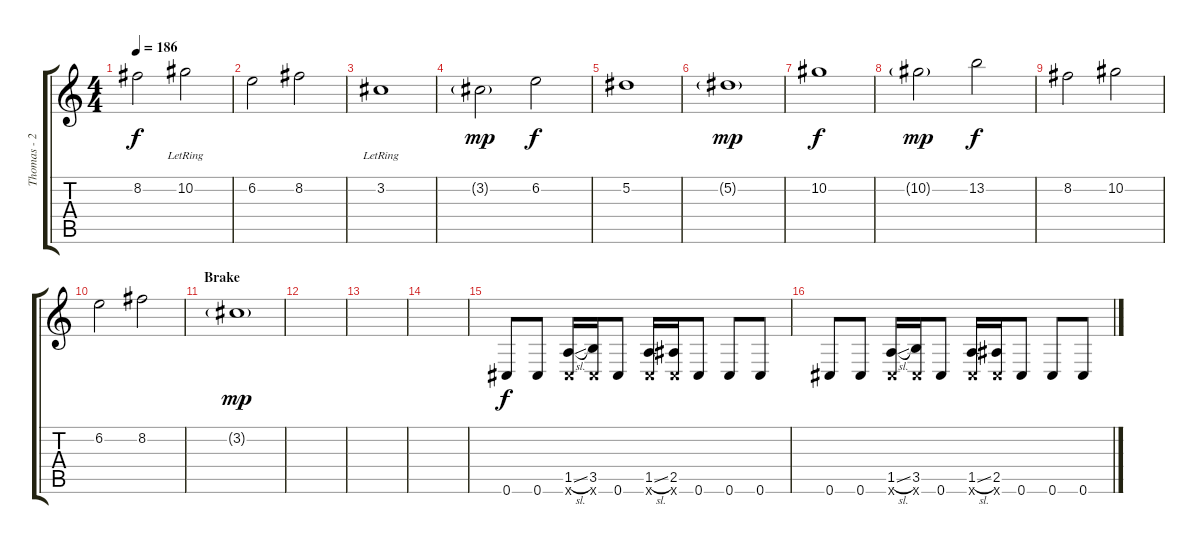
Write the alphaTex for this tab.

\track ("Thomas - 2" "Thomas - 2") {instrument distortionguitar}
\staff {score tabs}
\tuning (Eb4 Bb3 Gb3 Db3 Ab2 Db2) {hide}
\ts (4 4)
\tempo 186
\clef g2
\ks c
8.2.2{dy f} 10.2{lr}.2 |
6.2.2 8.2.2 |
3.2{lr}.1 |
3.2{g}.2{dy mp} 6.2.2{dy f} |
5.2.1 |
5.2{g}.1{dy mp} |
10.2.1{dy f} |
10.2{g}.2{dy mp} 13.2.2{dy f} |
8.2.2 10.2.2 |
6.2.2 8.2.2 |
\section ("" "Brake")
3.2{g}.1{dy mp} |
|
|
|
0.6.8{dy f} 0.6.8 (1.5{sl} 0.6{x}).16 (3.5 0.6{x}).16 0.6.8 (1.5{sl} 0.6{x}).16 (2.5 0.6{x}).16 0.6.8 0.6.8 0.6.8 |
0.6.8 0.6.8 (1.5{sl} 0.6{x}).16 (3.5 0.6{x}).16 0.6.8 (1.5{sl} 0.6{x}).16 (2.5 0.6{x}).16 0.6.8 0.6.8 0.6.8
